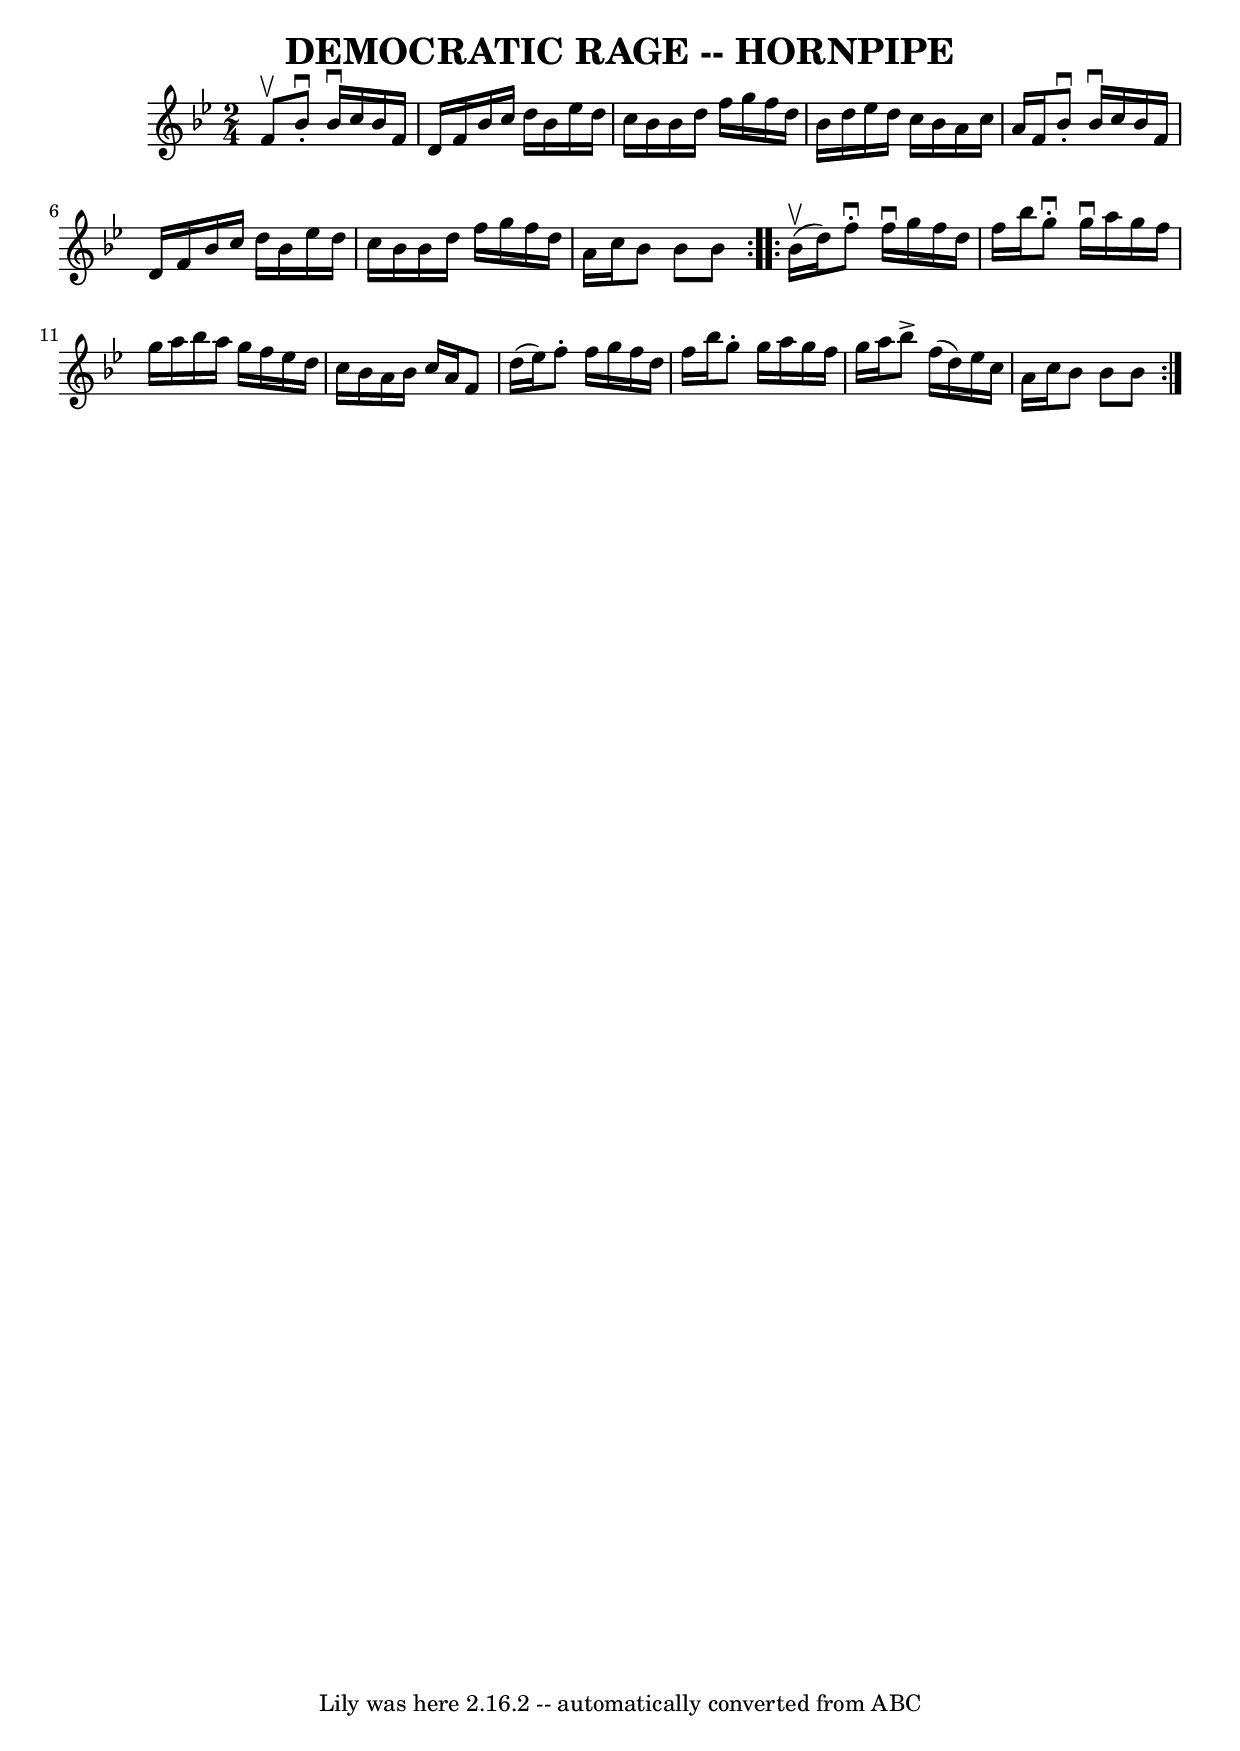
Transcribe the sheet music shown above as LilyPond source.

\version "2.16.2"
\include "Mammoth.ily"
\header {
  %% book = "Ryan's Mammoth Collection of Fiddle Tunes"
  crossRefNumber = "1"
  footnotes = "\\\\FIGURE. -- Lady Walpole's Reel. (Often Used.)"
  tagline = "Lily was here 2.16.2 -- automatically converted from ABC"
  title = "DEMOCRATIC RAGE -- HORNPIPE"

}
voicedefault =  {



  \repeat volta 2 {

    \time 2/4      \key bes \major f'8^\upbow        |
    bes'8^\downbow-.        bes'16^\downbow c''16 bes'16 f'16 d'16 f'16     |
    bes'16      c''16 d''16 bes'16 ees''16 d''16 c''16 bes'16     |
         bes'16 d''16 f''16 g''16 f''16 d''16 bes'16 d''16      |
    ees''16 d''16 c''16 bes'16 a'16 c''16 a'16 f'16  | |
    bes'8^\downbow-. bes'16^\downbow c''16         bes'16 f'16 d'16 f'16     |
    bes'16 c''16 d''16 bes'16      ees''16 d''16 c''16 bes'16     |
    bes'16 d''16 f''16        g''16 f''16 d''16 a'16 c''16     |
    bes'8 bes'8 bes'8 
    
  }     
  \repeat volta 2 {     bes'16 (^\upbow d''16)        |
    
    f''8^\downbow-. f''16^\downbow g''16 f''16 d''16 f''16         bes''16     |
    g''8^\downbow-. g''16^\downbow a''16 g''16         f''16 g''16 a''16     |
    bes''16 a''16 g''16 f''16         ees''16 d''16 c''16 bes'16     |
    a'16 bes'16 c''16         a'16 f'8 d''16 (ees''16)   |  |
    f''8-. f''16       g''16 f''16 d''16 f''16 bes''16     |
    g''8-. g''16         a''16 g''16 f''16 g''16 a''16     |
    bes''8^\accent f''16 (d''16) ees''16 c''16 a'16 c''16    |
    bes'8 bes'8  
    bes'8    
  }   

}

\score{
  <<

    \context Staff="default"
    {
      \voicedefault 
      
    }

  >>
  \layout {
    
  }
  \midi {
  }

}
